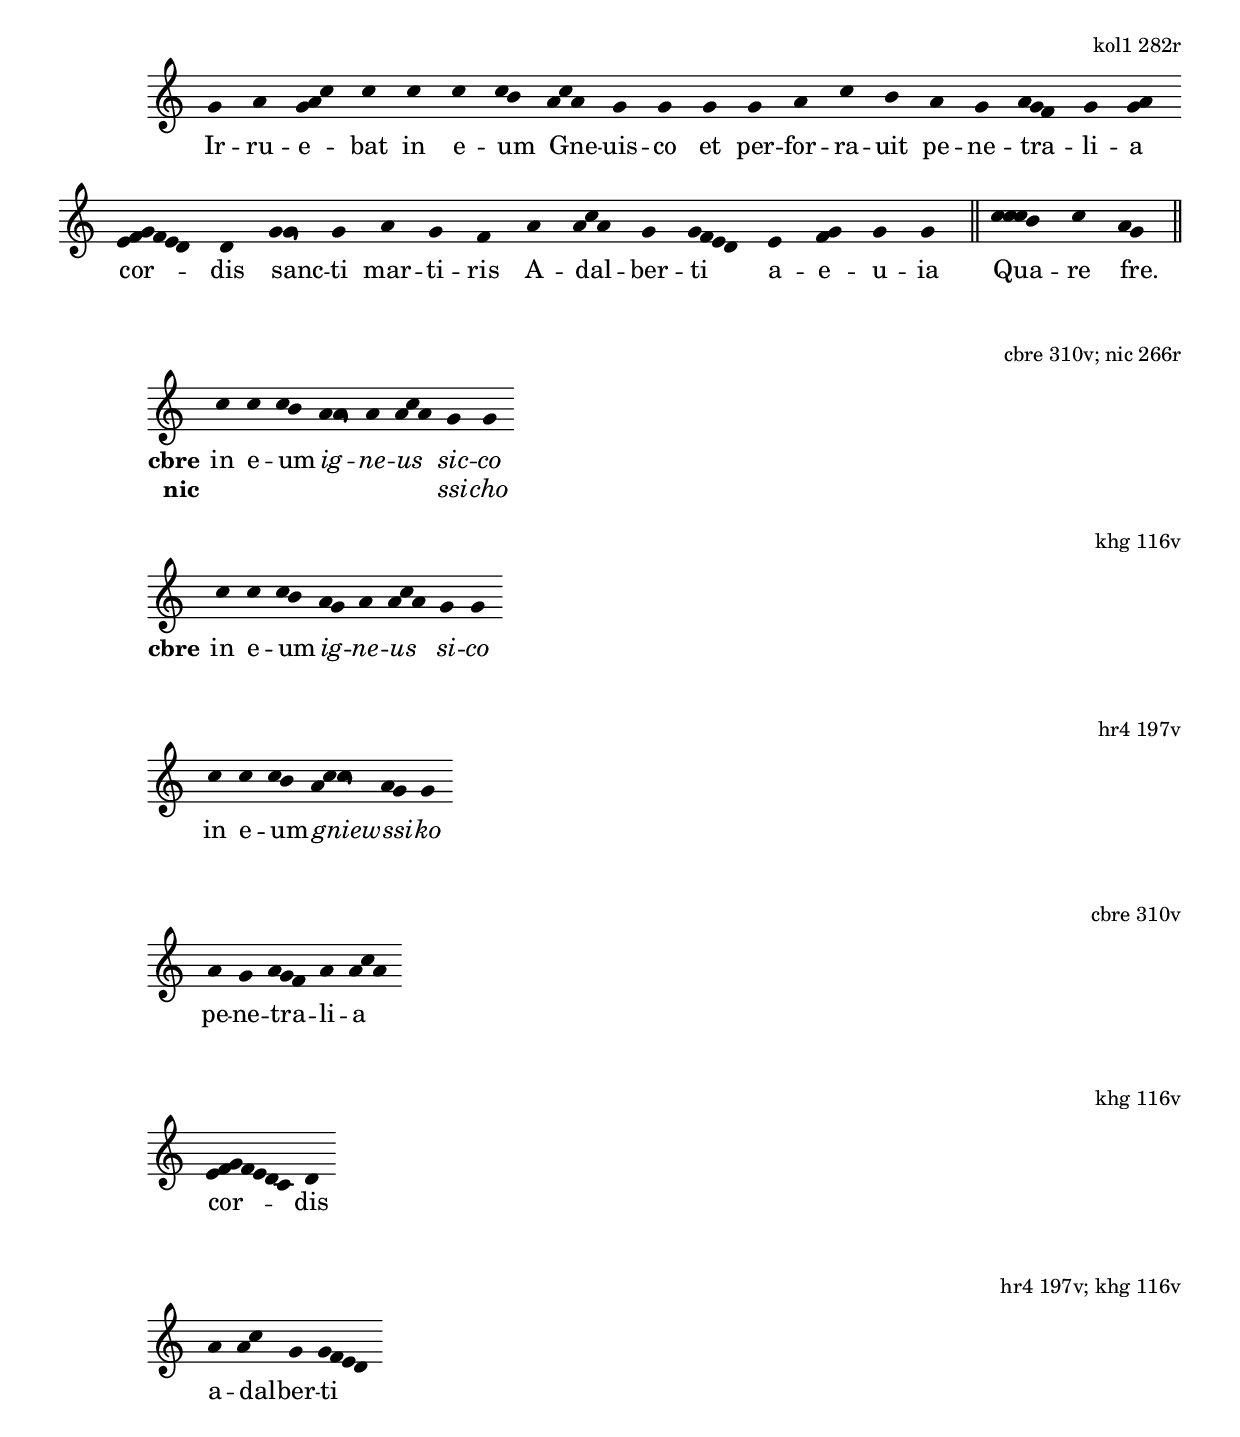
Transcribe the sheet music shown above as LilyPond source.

\version "2.19.32"

\include "../lib/synopsis.ily"

\score {
  \transpose c c' {
    \plainchant
    g a \melisma { g a c' } c' \bar "" c' \bar "" c' \melisma { c' b } \bar "" \melisma { a c' a } g g \bar ""
    g \bar "" g a c' b \bar "" a g \melisma { a g f } g \melisma { g a } \bar "" \melisma { e f g f e d } d \bar ""
    \melisma { g \strophicus g } g \bar "" a g f \bar "" a \melisma { a c' a } g \melisma { g f e d } \bar "" e \melisma { f g } g g \bar "||"

    \melisma { c' c' c' b } c' \bar "" \melisma { a g } \bar "||"
  }
  \addlyrics {
    Ir -- ru -- e -- bat in e -- um Gne -- uis -- co % v breviari: ingens siccum
    et per -- for -- ra -- uit pe -- ne -- tra -- li -- a cor -- dis
    sanc -- ti mar -- ti -- ris A -- dal -- ber -- ti a -- e -- u -- ia

    Qua -- re fre.
  }
  \header {
    quid = "antiphona"
    fontes = "kol1 282r"
  }
}

\score {
  \transpose c c' {
    \plainchant
    c' c' \melisma { c' b } \melisma { a \strophicus a } a \melisma { a c' a } g g
  }
  \addlyrics {
    \set stanza = #"cbre"
    in e -- um \lyrit ig -- ne -- us sic -- co \lyrrev
  }
  \addlyrics {
    \set stanza = #"nic"
    _ _ _ _ _ _ \lyrit ssi -- cho \lyrrev
  }
  \header {
    fontes = "cbre 310v; nic 266r"
  }
}

\score {
  \transpose c c' {
    \plainchant
    c' c' \melisma { c' b } \melisma { a g } a \melisma { a c' a } g g
  }
  \addlyrics {
    \set stanza = #"cbre"
    in e -- um \lyrit ig -- ne -- us si -- co \lyrrev
  }
  \header {
    fontes = "khg 116v"
  }
}

\score {
  \transpose c c' {
    \plainchant
    c' c' \melisma { c' b } \melisma { a c' \strophicus c' } \melisma { a g } g
  }
  \addlyrics {
    in e -- um \lyrit gniew -- ssi -- ko \lyrrev
  }
  \header {
    fontes = "hr4 197v"
  }
}

\score {
  \transpose c c' {
    \plainchant
    a g \melisma { a g f } a \melisma { a c' a }
  }
  \addlyrics {
    pe -- ne -- tra -- li -- a
  }
  \header {
    fontes = "cbre 310v"
  }
}

\score {
  \transpose c c' {
    \plainchant
    \melisma { e f g f e d c } d
  }
  \addlyrics {
    cor -- dis
  }
  \header {
    fontes = "khg 116v"
  }
}

\score {
  \transpose c c' {
    \plainchant
    a \melisma { a c' } g \melisma { g f e d }
  }
  \addlyrics {
    a -- dal -- ber -- ti
  }
  \header {
    fontes = "hr4 197v; khg 116v"
  }
}
